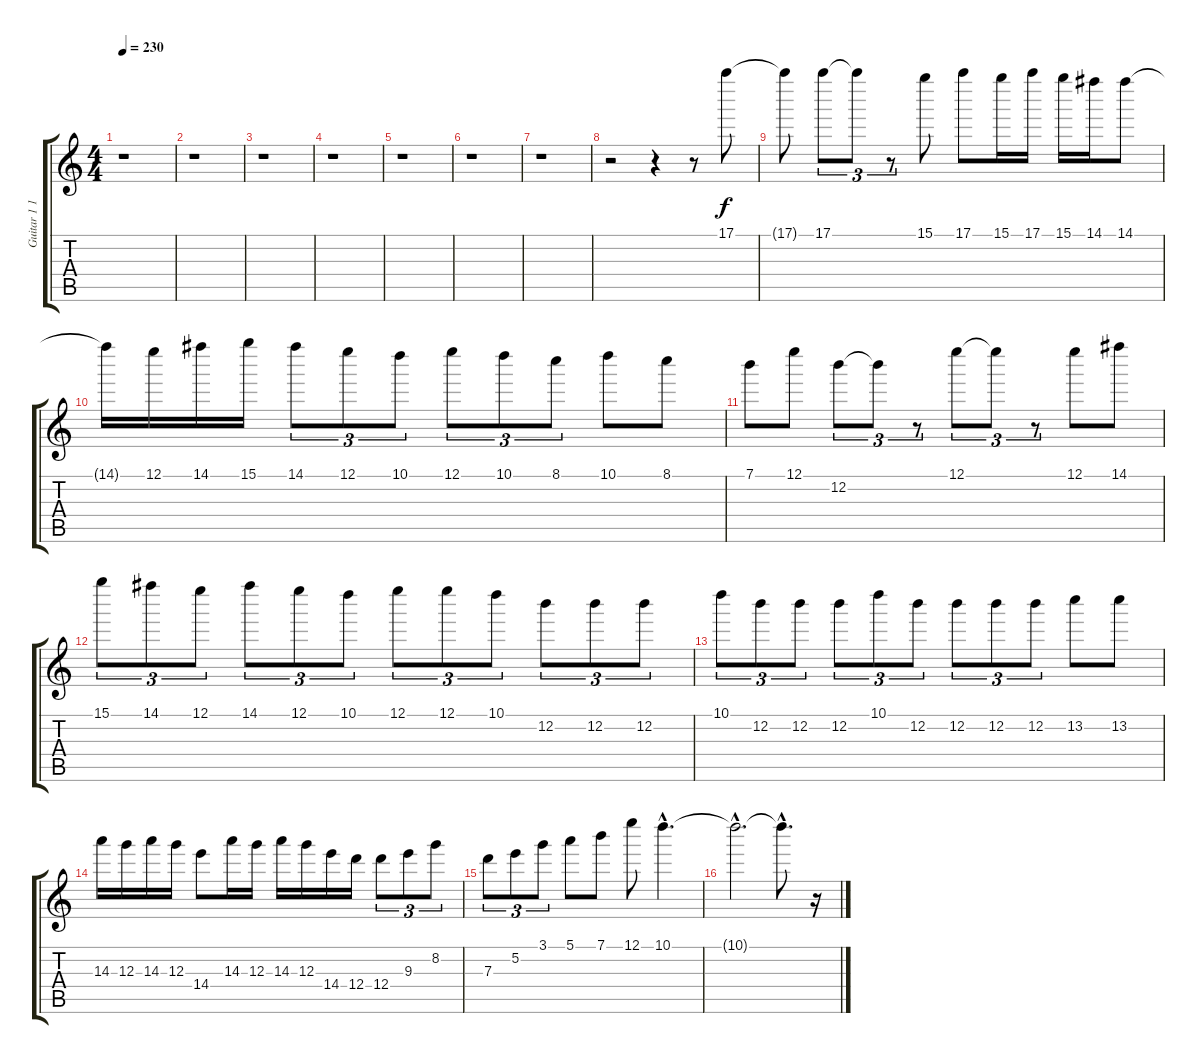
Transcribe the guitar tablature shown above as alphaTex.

\track ("Guitar 1 1 octave up" "Guitar 1 1") {instrument overdrivenguitar}
\staff {score tabs}
\tuning (E5 B4 G4 D4 A3 E3) {hide}
\ts (4 4)
\tempo 230
\clef g2
\ks c
r.1{dy f} |
r.1 |
r.1 |
r.1 |
r.1 |
r.1 |
r.1 |
r.2 r.4 r.8 17.1.8 |
17.1{t}.8 17.1.8{tu (3 2)} 17.1{t}.8{tu (3 2)} r.8{tu (3 2)} 15.1.8 17.1.8 15.1.16 17.1.16 15.1.16 14.1.16 14.1.8 |
14.1{t}.16 12.1.16 14.1.16 15.1.16 14.1.8{tu (3 2)} 12.1.8{tu (3 2)} 10.1.8{tu (3 2)} 12.1.8{tu (3 2)} 10.1.8{tu (3 2)} 8.1.8{tu (3 2)} 10.1.8 8.1.8 |
7.1.8 12.1.8 12.2.8{tu (3 2)} 12.2{t}.8{tu (3 2)} r.8{tu (3 2)} 12.1.8{tu (3 2)} 12.1{t}.8{tu (3 2)} r.8{tu (3 2)} 12.1.8 14.1.8 |
15.1.8{tu (3 2)} 14.1.8{tu (3 2)} 12.1.8{tu (3 2)} 14.1.8{tu (3 2)} 12.1.8{tu (3 2)} 10.1.8{tu (3 2)} 12.1.8{tu (3 2)} 12.1.8{tu (3 2)} 10.1.8{tu (3 2)} 12.2.8{tu (3 2)} 12.2.8{tu (3 2)} 12.2.8{tu (3 2)} |
10.1.8{tu (3 2)} 12.2.8{tu (3 2)} 12.2.8{tu (3 2)} 12.2.8{tu (3 2)} 10.1.8{tu (3 2)} 12.2.8{tu (3 2)} 12.2.8{tu (3 2)} 12.2.8{tu (3 2)} 12.2.8{tu (3 2)} 13.2.8 13.2.8 |
14.3.16 12.3.16 14.3.16 12.3.16 14.4.8 14.3.16 12.3.16 14.3.16 12.3.16 14.4.16 12.4.16 12.4.8{tu (3 2)} 9.3.8{tu (3 2)} 8.2.8{tu (3 2)} |
7.3.8{tu (3 2)} 5.2.8{tu (3 2)} 3.1.8{tu (3 2)} 5.1.8 7.1.8 12.1.8 10.1{hac}.4{d} |
10.1{hac t}.2{d} 10.1{hac t}.8{d} r.16
